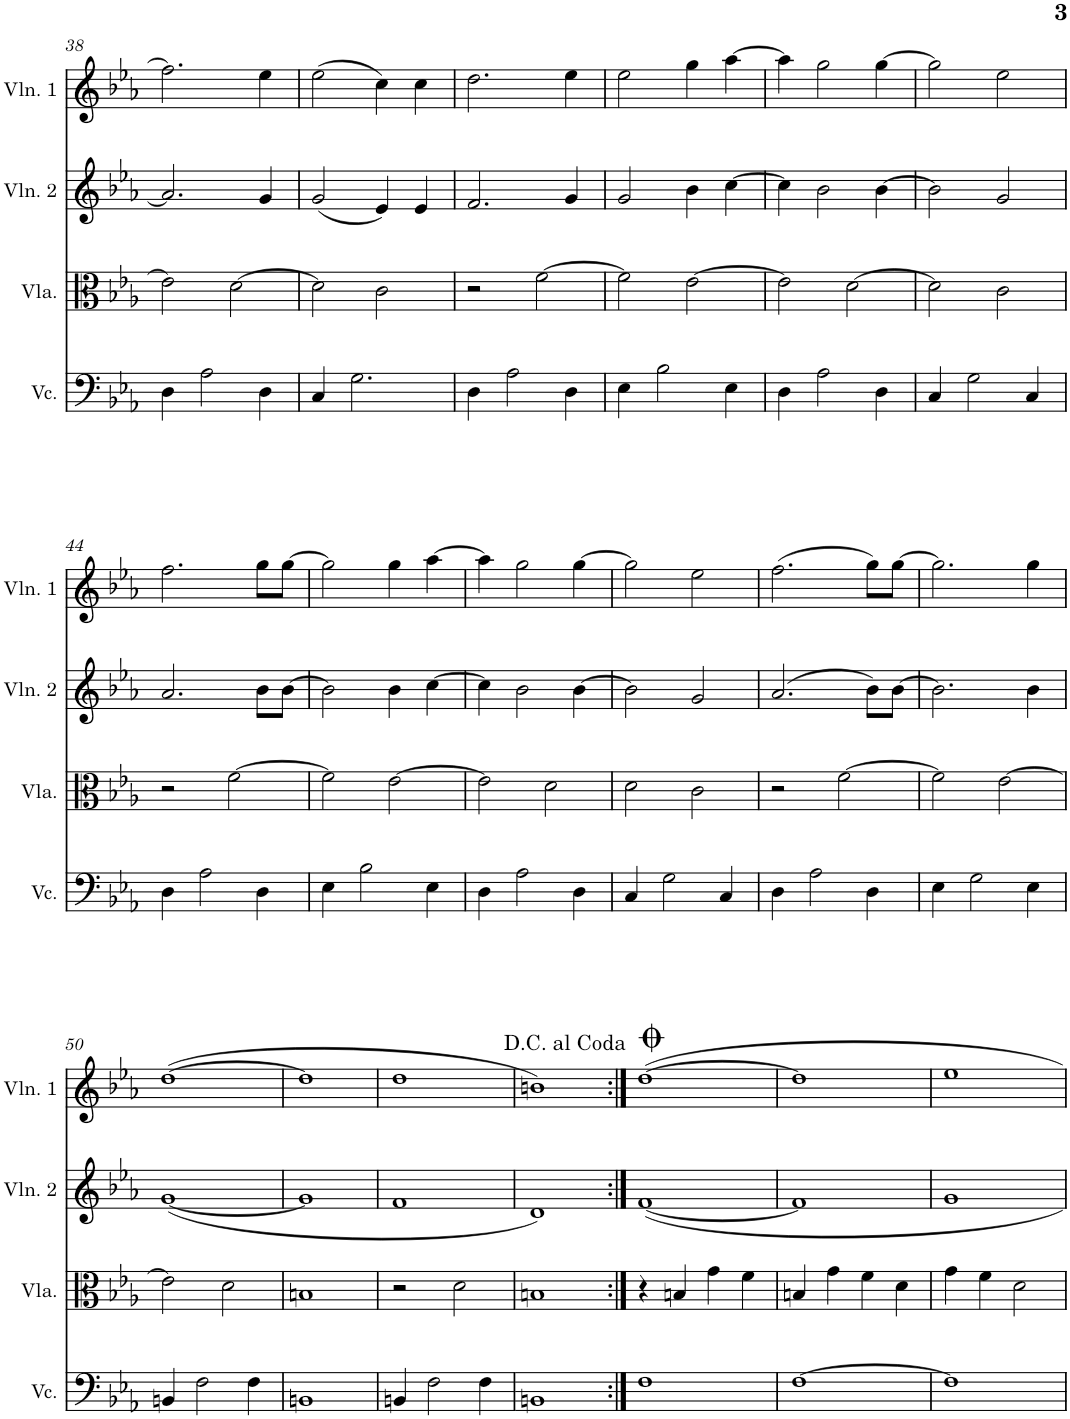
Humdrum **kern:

**kern	**kern	**kern	**kern
*part4	*part3	*part2	*part1
*staff4	*staff3	*staff2	*staff1
*I"Violoncello	*I"Viola	*I"Violin 2	*I"Violin 1
*I'Vc.	*I'Vla.	*I'Vln. 2	*I'Vln. 1
!!LO:PB:g=z
*clefF4	*clefC3	*clefG2	*clefG2
*k[b-e-a-]	*k[b-e-a-]	*k[b-e-a-]	*k[b-e-a-]
*M2/2	*M2/2	*M2/2	*M2/2
*met(c|)	*met(c|)	*met(c|)	*met(c|)
=38	=38	=38	=38
4D\	2e-\]	2.a-/]	2.ff\]
2A-\	.	.	.
.	[2d\	.	.
4D\	.	4g/	4ee-\
=39	=39	=39	=39
4C/	2d\]	(2g/	(2ee-\
2.G\	.	.	.
.	2c\	4e-/)	4cc\)
.	.	4e-/	4cc\
=40	=40	=40	=40
4D\	2r	2.f/	2.dd\
2A-\	.	.	.
.	[2f\	.	.
4D\	.	4g/	4ee-\
=41	=41	=41	=41
4E-\	2f\]	2g/	2ee-\
2B-\	.	.	.
.	[2e-\	4b-\	4gg\
4E-\	.	[4cc\	[4aa-\
=42	=42	=42	=42
4D\	2e-\]	4cc\]	4aa-\]
2A-\	.	2b-\	2gg\
.	[2d\	.	.
4D\	.	[4b-\	[4gg\
=43	=43	=43	=43
4C/	2d\]	2b-\]	2gg\]
2G\	.	.	.
.	2c\	2g/	2ee-\
4C/	.	.	.
!!LO:LB:g=z
=44	=44	=44	=44
4D\	2r	2.a-/	2.ff\
2A-\	.	.	.
.	[2f\	.	.
4D\	.	8b-\L	8gg\L
.	.	[8b-\J	[8gg\J
=45	=45	=45	=45
4E-\	2f\]	2b-\]	2gg\]
2B-\	.	.	.
.	[2e-\	4b-\	4gg\
4E-\	.	[4cc\	[4aa-\
=46	=46	=46	=46
4D\	2e-\]	4cc\]	4aa-\]
2A-\	.	2b-\	2gg\
.	2d\	.	.
4D\	.	[4b-\	[4gg\
=47	=47	=47	=47
4C/	2d\	2b-\]	2gg\]
2G\	.	.	.
.	2c\	2g/	2ee-\
4C/	.	.	.
=48	=48	=48	=48
4D\	2r	(2.a-/	(2.ff\
2A-\	.	.	.
.	[2f\	.	.
4D\	.	8b-\L)	8gg\L)
.	.	[8b-\J	[8gg\J
=49	=49	=49	=49
4E-\	2f\]	2.b-\]	2.gg\]
2G\	.	.	.
.	[2e-\	.	.
4E-\	.	4b-\	4gg\
!!LO:LB:g=z
=50	=50	=50	=50
4BBn/	2e-\]	([1g	([1dd
2F\	.	.	.
.	2d\	.	.
4F\	.	.	.
=51	=51	=51	=51
1BBn	1Bn	1g]	1dd]
=52	=52	=52	=52
4BBn/	2r	1f	1dd
2F\	.	.	.
.	2d\	.	.
4F\	.	.	.
=53	=53	=53	=53
1BBn	1Bn	1d)	1bn)
=54:|!	=54:|!	=54:|!	=54:|!
1F	4r	[1f	[1dd
.	4Bn/	.	.
.	4g\	.	.
.	4f\	.	.
=55	=55	=55	=55
[1F	4Bn/	1f]	1dd]
.	4g\	.	.
.	4f\	.	.
.	4d\	.	.
=56	=56	=56	=56
1F]	4g\	1g	1ee-
.	4f\	.	.
.	2d\	.	.
=	=	=	=
*-	*-	*-	*-
